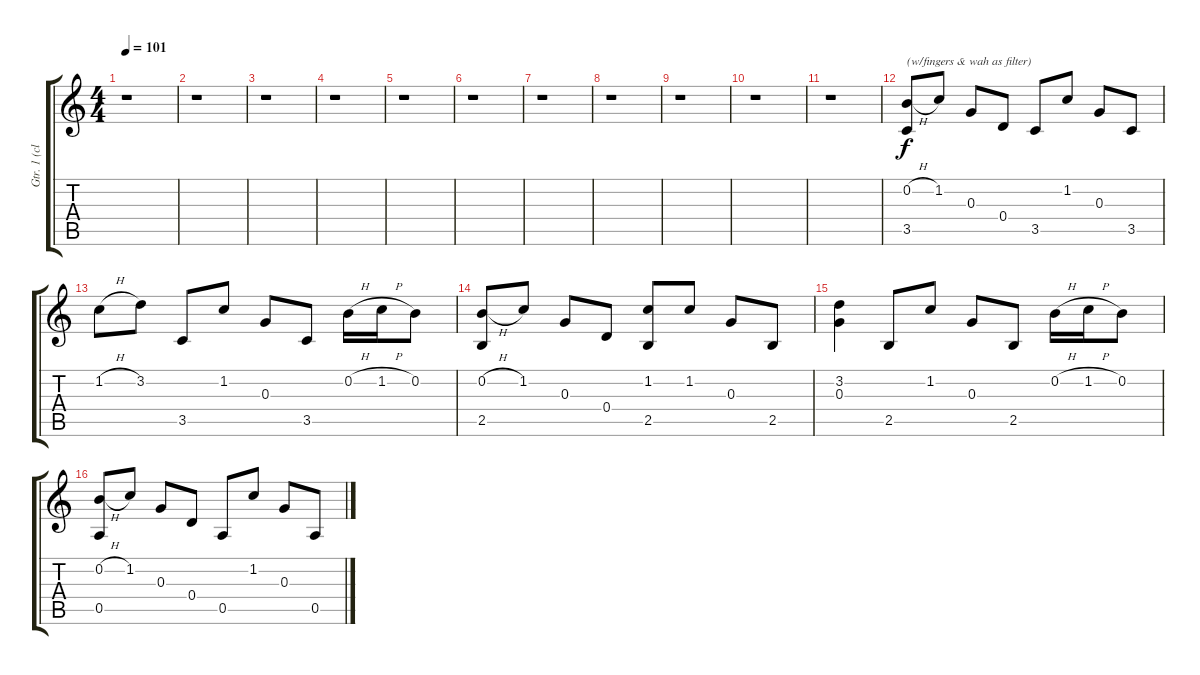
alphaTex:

\track ("Gtr. 1 (clean)" "Gtr. 1 (cl") {instrument acousticguitarsteel}
\staff {score tabs}
\tuning (E4 B3 G3 D3 A2 D2) {hide}
\ts (4 4)
\tempo 101
\clef g2
\ks c
r.1{dy f} |
r.1 |
r.1 |
r.1 |
r.1 |
r.1 |
r.1 |
r.1 |
r.1 |
r.1 |
r.1 |
(0.2{h} 3.5).8{txt "(w/fingers & wah as filter)"} 1.2.8 0.3.8 0.4.8 3.5.8 1.2.8 0.3.8 3.5.8 |
1.2{h}.8 3.2.8 3.5.8 1.2.8 0.3.8 3.5.8 0.2{h}.16 1.2{h}.16 0.2.8 |
(0.2{h} 2.5).8 1.2.8 0.3.8 0.4.8 (1.2 2.5).8 1.2.8 0.3.8 2.5.8 |
(3.2 0.3).4 2.5.8 1.2.8 0.3.8 2.5.8 0.2{h}.16 1.2{h}.16 0.2.8 |
(0.2{h} 0.5).8 1.2.8 0.3.8 0.4.8 0.5.8 1.2.8 0.3.8 0.5.8
